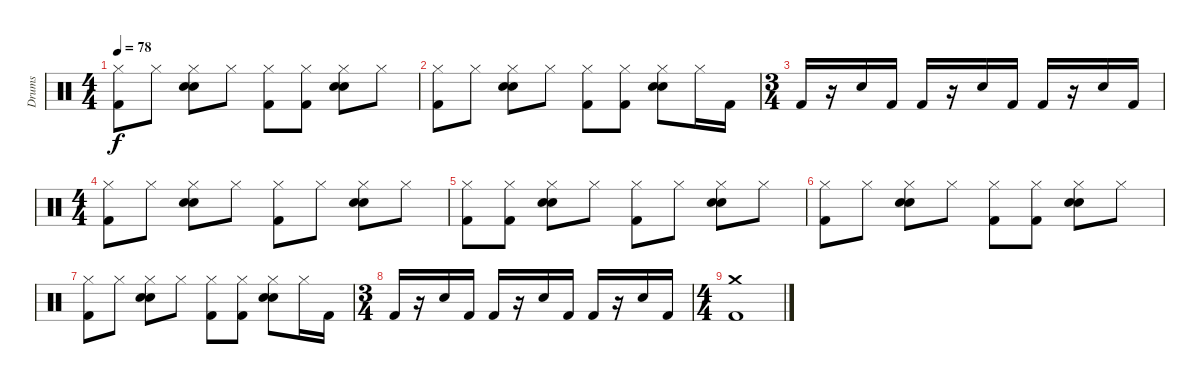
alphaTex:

\track ("Drums" "Drums") {instrument percussion}
\staff {score}
\articulation defaults
\ts (4 4)
\tempo 78
\clef neutral
\ks c
("Hi-Hat (closed)" "Kick (hit) 2").8{dy f} "Hi-Hat (closed)".8 ("Hi-Hat (closed)" "Hand Clap (hit)" "Snare (hit) 2").8 "Hi-Hat (closed)".8 ("Hi-Hat (closed)" "Kick (hit) 2").8 ("Hi-Hat (closed)" "Kick (hit) 2").8 ("Hi-Hat (closed)" "Hand Clap (hit)" "Snare (hit) 2").8 "Hi-Hat (closed)".8 |
("Hi-Hat (closed)" "Kick (hit) 2").8 "Hi-Hat (closed)".8 ("Hi-Hat (closed)" "Hand Clap (hit)" "Snare (hit) 2").8 "Hi-Hat (closed)".8 ("Hi-Hat (closed)" "Kick (hit) 2").8 ("Hi-Hat (closed)" "Kick (hit) 2").8 ("Hi-Hat (closed)" "Hand Clap (hit)" "Snare (hit) 2").8 "Hi-Hat (closed)".16 "Kick (hit) 2".16 |
\ts (3 4)
"Kick (hit) 2".16 r.16 "Hand Clap (hit)".16 "Kick (hit) 2".16 "Kick (hit) 2".16 r.16 "Hand Clap (hit)".16 "Kick (hit) 2".16 "Kick (hit) 2".16 r.16 "Hand Clap (hit)".16 "Kick (hit) 2".16 |
\ts (4 4)
("Hi-Hat (closed)" "Kick (hit) 2").8 "Hi-Hat (closed)".8 ("Hi-Hat (closed)" "Hand Clap (hit)" "Snare (hit) 2").8 "Hi-Hat (closed)".8 ("Hi-Hat (closed)" "Kick (hit) 2").8 "Hi-Hat (closed)".8 ("Hi-Hat (closed)" "Hand Clap (hit)" "Snare (hit) 2").8 "Hi-Hat (closed)".8 |
("Hi-Hat (closed)" "Kick (hit) 2").8 ("Hi-Hat (closed)" "Kick (hit) 2").8 ("Hi-Hat (closed)" "Hand Clap (hit)" "Snare (hit) 2").8 "Hi-Hat (closed)".8 ("Hi-Hat (closed)" "Kick (hit) 2").8 "Hi-Hat (closed)".8 ("Hi-Hat (closed)" "Hand Clap (hit)" "Snare (hit) 2").8 "Hi-Hat (closed)".8 |
("Hi-Hat (closed)" "Kick (hit) 2").8 "Hi-Hat (closed)".8 ("Hi-Hat (closed)" "Hand Clap (hit)" "Snare (hit) 2").8 "Hi-Hat (closed)".8 ("Hi-Hat (closed)" "Kick (hit) 2").8 ("Hi-Hat (closed)" "Kick (hit) 2").8 ("Hi-Hat (closed)" "Hand Clap (hit)" "Snare (hit) 2").8 "Hi-Hat (closed)".8 |
("Hi-Hat (closed)" "Kick (hit) 2").8 "Hi-Hat (closed)".8 ("Hi-Hat (closed)" "Hand Clap (hit)" "Snare (hit) 2").8 "Hi-Hat (closed)".8 ("Hi-Hat (closed)" "Kick (hit) 2").8 ("Hi-Hat (closed)" "Kick (hit) 2").8 ("Hi-Hat (closed)" "Hand Clap (hit)" "Snare (hit) 2").8 "Hi-Hat (closed)".16 "Kick (hit) 2".16 |
\ts (3 4)
"Kick (hit) 2".16 r.16 "Hand Clap (hit)".16 "Kick (hit) 2".16 "Kick (hit) 2".16 r.16 "Hand Clap (hit)".16 "Kick (hit) 2".16 "Kick (hit) 2".16 r.16 "Hand Clap (hit)".16 "Kick (hit) 2".16 |
\ts (4 4)
("Crash medium (hit)" "Kick (hit) 2").1
